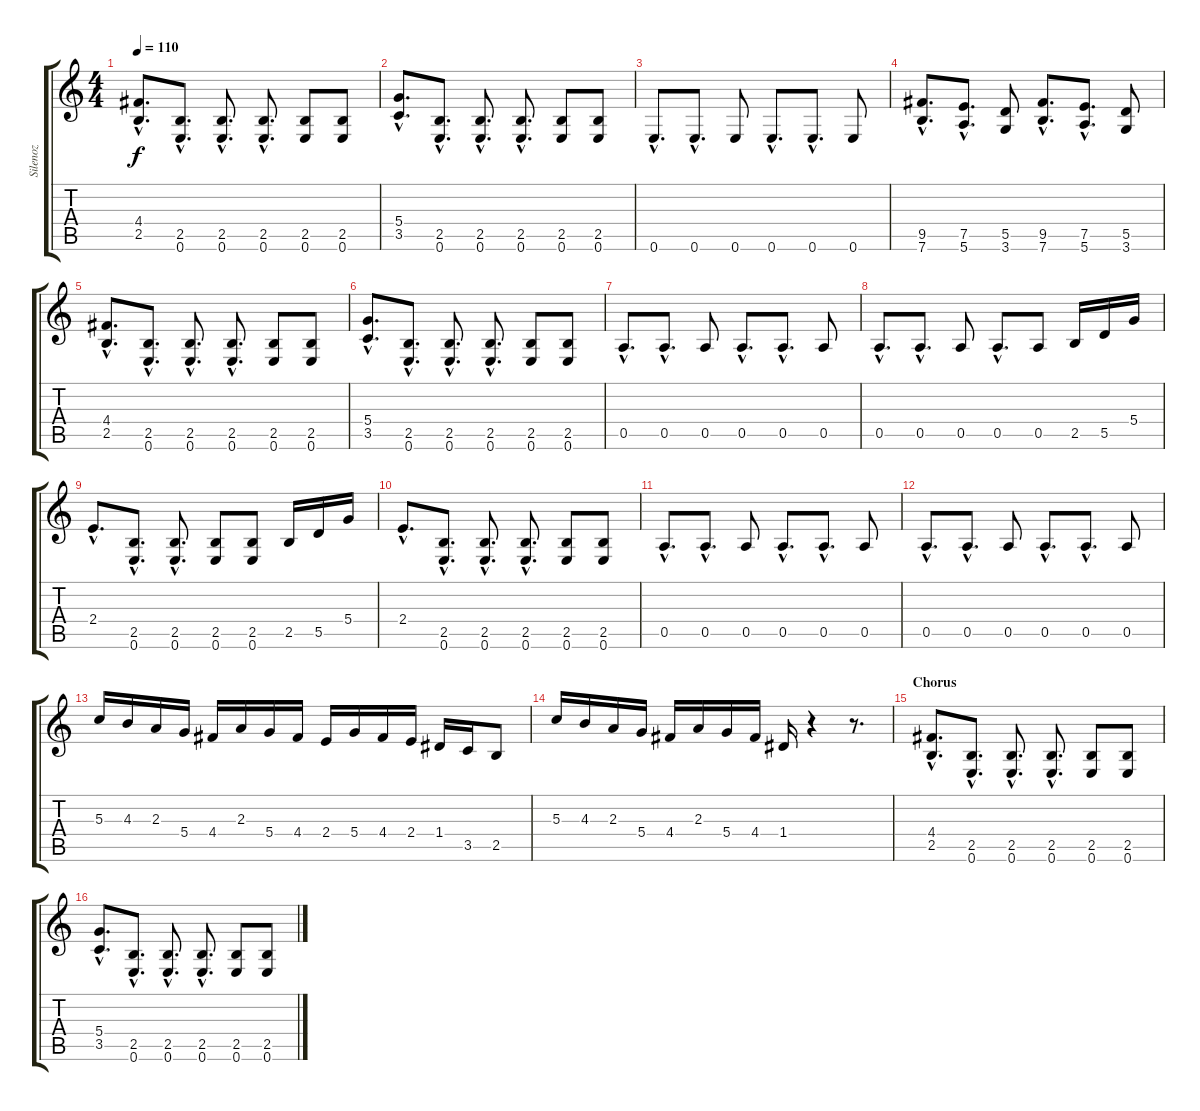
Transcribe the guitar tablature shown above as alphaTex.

\track ("Silenoz" "Silenoz") {instrument distortionguitar}
\staff {score tabs}
\tuning (E4 B3 G3 D3 A2 E2) {hide}
\ts (4 4)
\tempo 110
\clef g2
\ks c
(4.4{hac} 2.5{hac}).8{d dy f} (2.5{hac} 0.6{hac}).8{d} (2.5{hac} 0.6{hac}).8{d} (2.5{hac} 0.6{hac}).8{d} (2.5 0.6).8 (2.5 0.6).8 |
(5.4{hac} 3.5{hac}).8{d} (2.5{hac} 0.6{hac}).8{d} (2.5{hac} 0.6{hac}).8{d} (2.5{hac} 0.6{hac}).8{d} (2.5 0.6).8 (2.5 0.6).8 |
0.6{hac}.8{d} 0.6{hac}.8{d} 0.6.8 0.6{hac}.8{d} 0.6{hac}.8{d} 0.6.8 |
(9.5{hac} 7.6{hac}).8{d} (7.5{hac} 5.6{hac}).8{d} (5.5 3.6).8 (9.5{hac} 7.6{hac}).8{d} (7.5{hac} 5.6{hac}).8{d} (5.5 3.6).8 |
(4.4{hac} 2.5{hac}).8{d} (2.5{hac} 0.6{hac}).8{d} (2.5{hac} 0.6{hac}).8{d} (2.5{hac} 0.6{hac}).8{d} (2.5 0.6).8 (2.5 0.6).8 |
(5.4{hac} 3.5{hac}).8{d} (2.5{hac} 0.6{hac}).8{d} (2.5{hac} 0.6{hac}).8{d} (2.5{hac} 0.6{hac}).8{d} (2.5 0.6).8 (2.5 0.6).8 |
0.5{hac}.8{d} 0.5{hac}.8{d} 0.5.8 0.5{hac}.8{d} 0.5{hac}.8{d} 0.5.8 |
0.5{hac}.8{d} 0.5{hac}.8{d} 0.5.8 0.5{hac}.8{d} 0.5.8 2.5.16 5.5.16 5.4.16 |
2.4{hac}.8{d} (2.5{hac} 0.6{hac}).8{d} (2.5{hac} 0.6{hac}).8{d} (2.5 0.6).8 (2.5 0.6).8 2.5.16 5.5.16 5.4.16 |
2.4{hac}.8{d} (2.5{hac} 0.6{hac}).8{d} (2.5{hac} 0.6{hac}).8{d} (2.5{hac} 0.6{hac}).8{d} (2.5 0.6).8 (2.5 0.6).8 |
0.5{hac}.8{d} 0.5{hac}.8{d} 0.5.8 0.5{hac}.8{d} 0.5{hac}.8{d} 0.5.8 |
0.5{hac}.8{d} 0.5{hac}.8{d} 0.5.8 0.5{hac}.8{d} 0.5{hac}.8{d} 0.5.8 |
5.3.16 4.3.16 2.3.16 5.4.16 4.4.16 2.3.16 5.4.16 4.4.16 2.4.16 5.4.16 4.4.16 2.4.16 1.4.16 3.5.16 2.5.8 |
5.3.16 4.3.16 2.3.16 5.4.16 4.4.16 2.3.16 5.4.16 4.4.16 1.4.16 r.4 r.8{d} |
\section ("" "Chorus")
(4.4{hac} 2.5{hac}).8{d} (2.5{hac} 0.6{hac}).8{d} (2.5{hac} 0.6{hac}).8{d} (2.5{hac} 0.6{hac}).8{d} (2.5 0.6).8 (2.5 0.6).8 |
(5.4{hac} 3.5{hac}).8{d} (2.5{hac} 0.6{hac}).8{d} (2.5{hac} 0.6{hac}).8{d} (2.5{hac} 0.6{hac}).8{d} (2.5 0.6).8 (2.5 0.6).8
